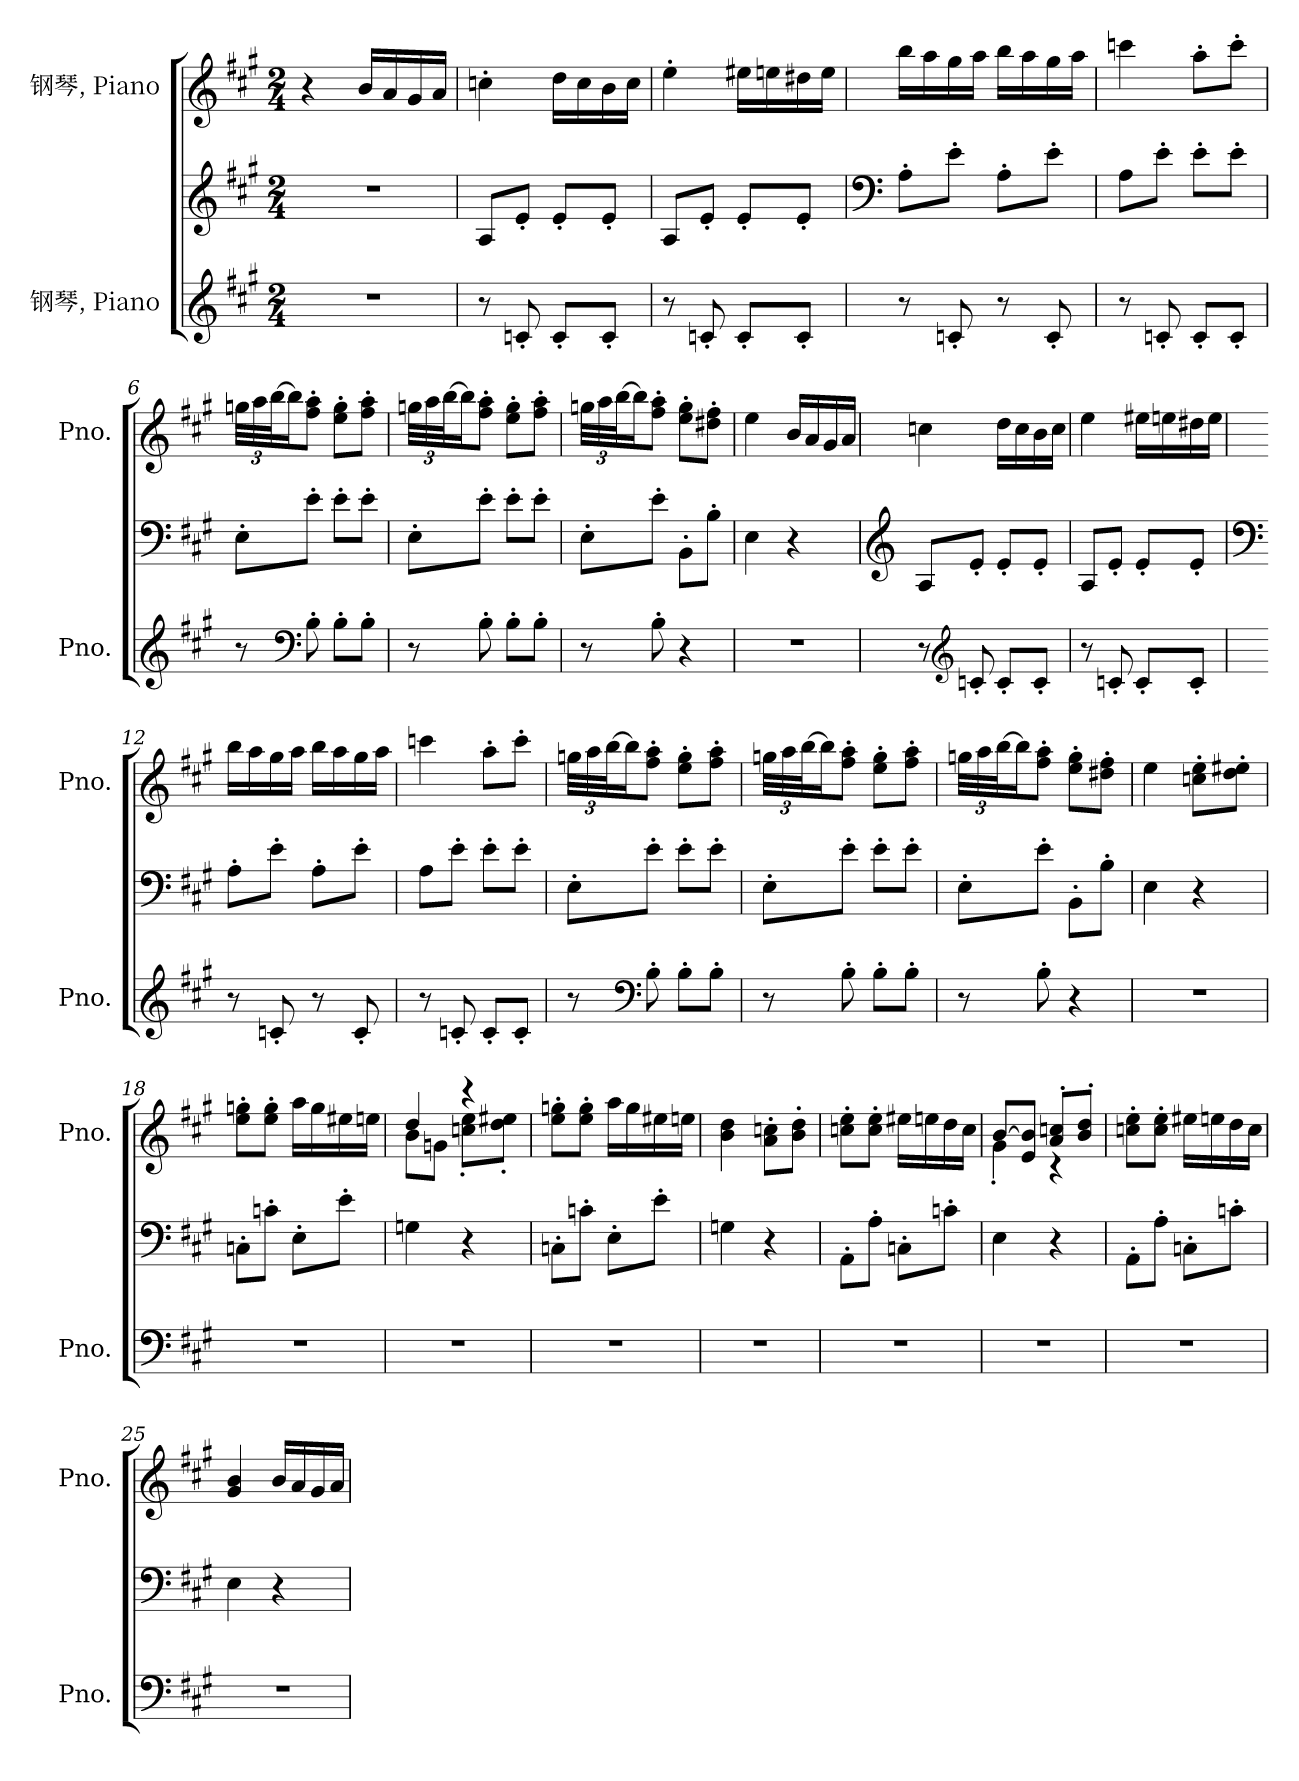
**kern	**kern	**kern
*part2	*part2	*part1
*staff3	*staff2	*staff1
*I"钢琴, Piano	*	*I"钢琴, Piano
*I'Pno.	*	*I'Pno.
*clefG2	*clefG2	*clefG2
*k[f#c#g#]	*k[f#c#g#]	*k[f#c#g#]
*M2/4	*M2/4	*M2/4
*MM126	*MM126	*MM126
=1	=1	=1
2r	2r	4r
.	.	16b/LL
.	.	16a/
.	.	16g#/
.	.	16a/JJ
=2	=2	=2
8r	8A/L	4ccn'\
8cn'/	8e'/J	.
8c'/L	8e'/L	16dd\LL
.	.	16cc\
8c'/J	8e'/J	16b\
.	.	16cc\JJ
=3	=3	=3
8r	8A/L	4ee'\
8cn'/	8e'/J	.
8c'/L	8e'/L	16ee#X\LL
.	.	16een\
8c'/J	8e'/J	16dd#X\
.	.	16ee\JJ
=4	=4	=4
*	*clefF4	*
8r	8A'\L	16bb\LL
.	.	16aa\
8cn'/	8e'\J	16gg#\
.	.	16aa\JJ
8r	8A'\L	16bb\LL
.	.	16aa\
8c'/	8e'\J	16gg#\
.	.	16aa\JJ
!!LO:LB:g=z
=5	=5	=5
8r	8A\L	4cccn\
8cn'/	8e'\J	.
8c'/L	8e'\L	8aa'\L
8c'/J	8e'\J	8ccc'\J
=6	=6	=6
*	*	*Xbrackettup
8r	8E'\L	48ggn\LLL
.	.	48aa\
.	.	[48bb\J
.	.	16bb\J]
*clefF4	*	*
8B'\	8e'\J	8ff#\' 8aa\'J
8B'\L	8e'\L	8ee\' 8gg\'L
8B'\J	8e'\J	8ff#\' 8aa\'J
=7	=7	=7
8r	8E'\L	48ggn\LLL
.	.	48aa\
.	.	[48bb\J
.	.	16bb\J]
8B'\	8e'\J	8ff#\' 8aa\'J
8B'\L	8e'\L	8ee\' 8gg\'L
8B'\J	8e'\J	8ff#\' 8aa\'J
=8	=8	=8
8r	8E'\L	48ggn\LLL
.	.	48aa\
.	.	[48bb\J
.	.	16bb\J]
8B'\	8e'\J	8ff#\' 8aa\'J
4r	8BB'\L	8ee\' 8gg\'L
.	8B'\J	8dd#X\' 8ff#\'J
!!LO:LB:g=z
=9	=9	=9
2r	4E\	4ee\
.	4r	16b/LL
.	.	16a/
.	.	16g#/
.	.	16a/JJ
=10	=10	=10
*	*clefG2	*
8r	8A/L	4ccn\
*clefG2	*	*
8cn'/	8e'/J	.
8c'/L	8e'/L	16dd\LL
.	.	16cc\
8c'/J	8e'/J	16b\
.	.	16cc\JJ
=11	=11	=11
8r	8A/L	4ee\
8cn'/	8e'/J	.
8c'/L	8e'/L	16ee#X\LL
.	.	16een\
8c'/J	8e'/J	16dd#X\
.	.	16ee\JJ
=12	=12	=12
*	*clefF4	*
8r	8A'\L	16bb\LL
.	.	16aa\
8cn'/	8e'\J	16gg#\
.	.	16aa\JJ
8r	8A'\L	16bb\LL
.	.	16aa\
8c'/	8e'\J	16gg#\
.	.	16aa\JJ
!!LO:LB:g=z
=13	=13	=13
8r	8A\L	4cccn\
8cn'/	8e'\J	.
8c'/L	8e'\L	8aa'\L
8c'/J	8e'\J	8ccc'\J
=14	=14	=14
8r	8E'\L	48ggn\LLL
.	.	48aa\
.	.	[48bb\J
.	.	16bb\J]
*clefF4	*	*
8B'\	8e'\J	8ff#\' 8aa\'J
8B'\L	8e'\L	8ee\' 8gg\'L
8B'\J	8e'\J	8ff#\' 8aa\'J
=15	=15	=15
8r	8E'\L	48ggn\LLL
.	.	48aa\
.	.	[48bb\J
.	.	16bb\J]
8B'\	8e'\J	8ff#\' 8aa\'J
8B'\L	8e'\L	8ee\' 8gg\'L
8B'\J	8e'\J	8ff#\' 8aa\'J
=16	=16	=16
8r	8E'\L	48ggn\LLL
.	.	48aa\
.	.	[48bb\J
.	.	16bb\J]
8B'\	8e'\J	8ff#\' 8aa\'J
4r	8BB'\L	8ee\' 8gg\'L
.	8B'\J	8dd#X\' 8ff#\'J
!!LO:PB:g=z
=17	=17	=17
2r	4E\	4ee\
.	4r	8ccn\' 8ee\'L
.	.	8dd\' 8ee#X\'J
=18	=18	=18
2r	8Cn'\L	8ee\' 8ggn\'L
.	8cn'\J	8ee\' 8gg\'J
.	8E'\L	16aa\LL
.	.	16gg\
.	8e'\J	16ee#X\
.	.	16een\JJ
=19	=19	=19
*	*	*^
2r	4Gn\	4dd/	8b\L
.	.	.	8gn\J
.	4r	4r	8ccn\' 8ee\'L
.	.	.	8dd\' 8ee#X\'J
*	*	*v	*v
=20	=20	=20
2r	8Cn'\L	8ee\' 8ggn\'L
.	8cn'\J	8ee\' 8gg\'J
.	8E'\L	16aa\LL
.	.	16gg\
.	8e'\J	16ee#X\
.	.	16een\JJ
=21	=21	=21
2r	4Gn\	4b\ 4dd\
.	4r	8a\' 8ccn\'L
.	.	8b\' 8dd\'J
!!LO:LB:g=z
=22	=22	=22
2r	8AA'\L	8ccn\' 8ee\'L
.	8A'\J	8cc\' 8ee\'J
.	8Cn'\L	16ee#X\LL
.	.	16een\
.	8cn'\J	16dd\
.	.	16cc\JJ
=23	=23	=23
*	*	*^
2r	4E\	[8b/L	4g#'\
.	.	8e/ 8b/]J	.
.	4r	8a/' 8ccn/'L	4r
.	.	8b/' 8dd/'J	.
*	*	*v	*v
=24	=24	=24
2r	8AA'\L	8ccn\' 8ee\'L
.	8A'\J	8cc\' 8ee\'J
.	8Cn'\L	16ee#X\LL
.	.	16een\
.	8cn'\J	16dd\
.	.	16cc\JJ
=25	=25	=25
2r	4E\	4g#/ 4b/
.	4r	16b/LL
.	.	16a/
.	.	16g#/
.	.	16a/JJ
=	=	=
*-	*-	*-
